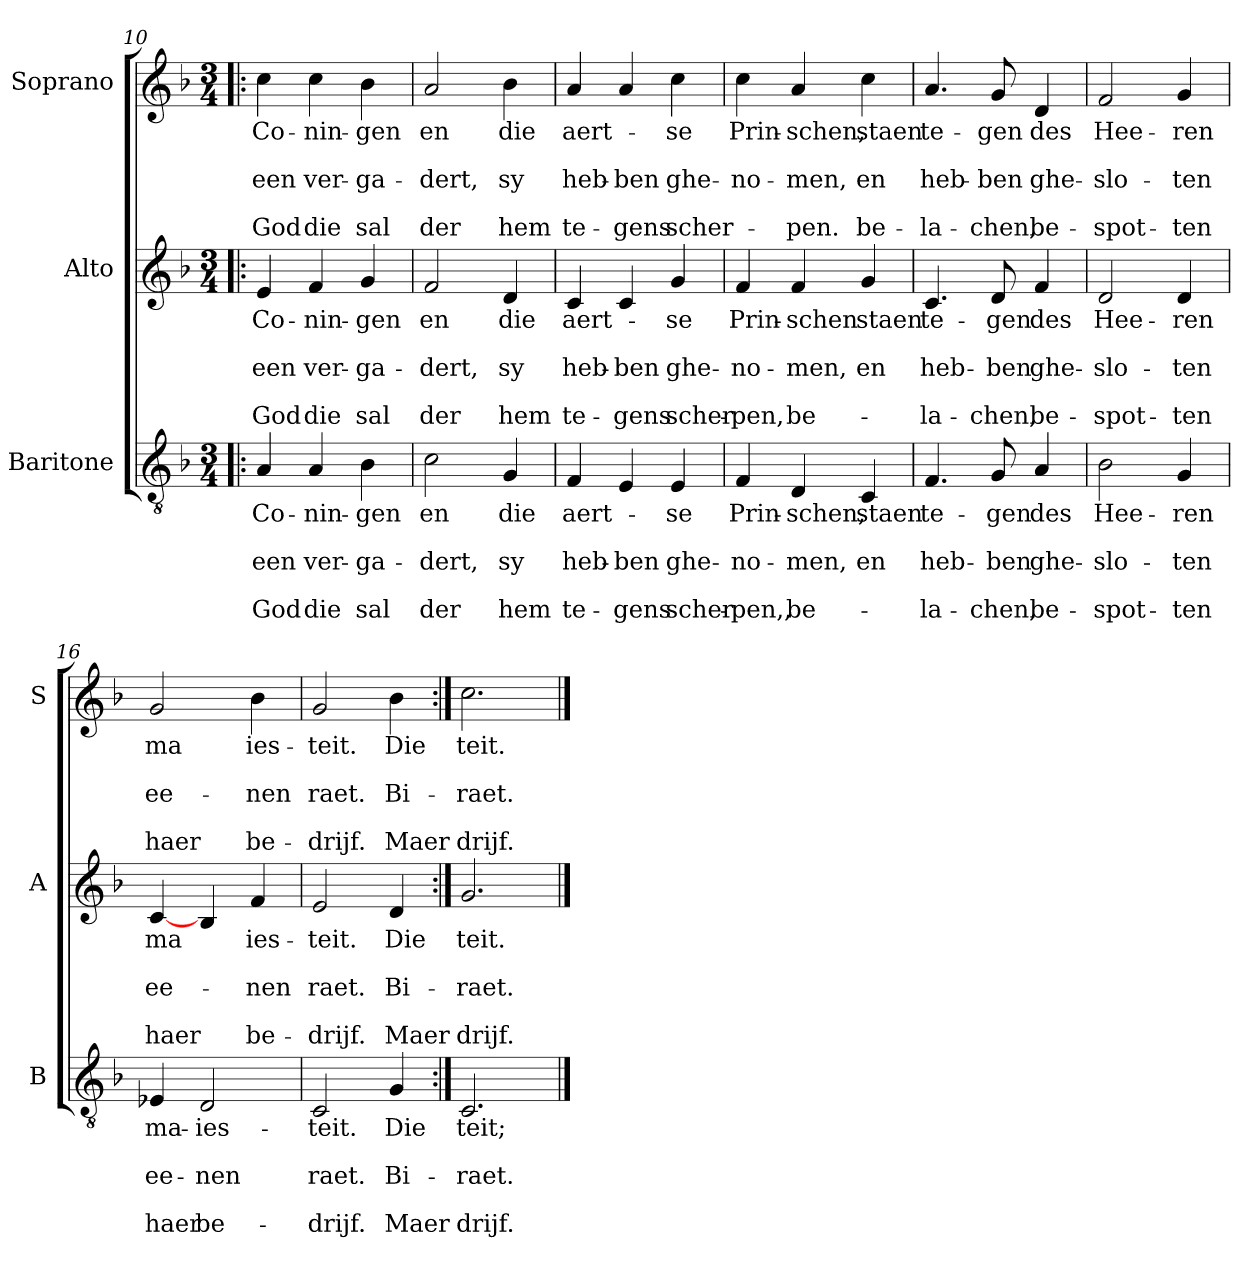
**kern	**text	**text	**text	**text	**text	**kern	**text	**text	**text	**text	**text	**kern	**text	**text	**text	**text	**text
*part3	*part3	*part3	*part3	*part3	*part3	*part2	*part2	*part2	*part2	*part2	*part2	*part1	*part1	*part1	*part1	*part1	*part1
*staff3	*staff3	*staff3	*staff3	*staff3	*staff3	*staff2	*staff2	*staff2	*staff2	*staff2	*staff2	*staff1	*staff1	*staff1	*staff1	*staff1	*staff1
*I"Baritone	*	*	*	*	*	*I"Alto	*	*	*	*	*	*I"Soprano	*	*	*	*	*
*I'B	*	*	*	*	*	*I'A	*	*	*	*	*	*I'S	*	*	*	*	*
!!LO:PB:g=z
*clefGv2	*	*	*	*	*	*clefG2	*	*	*	*	*	*clefG2	*	*	*	*	*
*k[b-]	*	*	*	*	*	*k[b-]	*	*	*	*	*	*k[b-]	*	*	*	*	*
*F:	*	*	*	*	*	*F:	*	*	*	*	*	*F:	*	*	*	*	*
*M3/4	*	*	*	*	*	*M3/4	*	*	*	*	*	*M3/4	*	*	*	*	*
=10!|:	=10!|:	=10!|:	=10!|:	=10!|:	=10!|:	=10!|:	=10!|:	=10!|:	=10!|:	=10!|:	=10!|:	=10!|:	=10!|:	=10!|:	=10!|:	=10!|:	=10!|:
!	!LO:LY:b	!	!LO:LY:b	!	!LO:LY:b	!	!LO:LY:b	!	!LO:LY:b	!	!LO:LY:b	!	!LO:LY:b	!	!LO:LY:b	!	!LO:LY:b
4A/	Co-	.	-een	.	God	4e/	Co-	.	-een	.	God	4cc\	Co-	.	-een	.	God
!	!LO:LY:b	!	!LO:LY:b	!	!LO:LY:b	!	!LO:LY:b	!	!LO:LY:b	!	!LO:LY:b	!	!LO:LY:b	!	!LO:LY:b	!	!LO:LY:b
4A/	-nin-	.	ver-	.	die	4f/	-nin-	.	ver-	.	die	4cc\	-nin-	.	ver-	.	die
!	!LO:LY:b	!	!LO:LY:b	!	!LO:LY:b	!	!LO:LY:b	!	!LO:LY:b	!	!LO:LY:b	!	!LO:LY:b	!	!LO:LY:b	!	!LO:LY:b
4B-\	-gen	.	-ga-	.	sal	4g/	-gen	.	-ga-	.	sal	4b-\	-gen	.	-ga-	.	sal
=11	=11	=11	=11	=11	=11	=11	=11	=11	=11	=11	=11	=11	=11	=11	=11	=11	=11
!	!LO:LY:b	!	!LO:LY:b	!	!LO:LY:b	!	!LO:LY:b	!	!LO:LY:b	!	!LO:LY:b	!	!LO:LY:b	!	!LO:LY:b	!	!LO:LY:b
2c\	en	.	-dert,	.	der	2f/	en	.	-dert,	.	der	2a/	en	.	-dert,	.	der
!	!LO:LY:b	!	!LO:LY:b	!	!LO:LY:b	!	!LO:LY:b	!	!LO:LY:b	!	!LO:LY:b	!	!LO:LY:b	!	!LO:LY:b	!	!LO:LY:b
4G/	die	.	sy	.	hem	4d/	die	.	sy	.	hem	4b-\	die	.	sy	.	hem
=12	=12	=12	=12	=12	=12	=12	=12	=12	=12	=12	=12	=12	=12	=12	=12	=12	=12
!	!LO:LY:b	!	!LO:LY:b	!	!LO:LY:b	!	!LO:LY:b	!	!LO:LY:b	!	!LO:LY:b	!	!LO:LY:b	!	!LO:LY:b	!	!LO:LY:b
4F/	aert-	.	heb-	.	te-	4c/	aert-	.	heb-	.	te-	4a/	aert-	.	heb-	.	te-
!	!	!	!LO:LY:b	!	!LO:LY:b	!	!	!	!LO:LY:b	!	!LO:LY:b	!	!	!	!LO:LY:b	!	!LO:LY:b
4E/	.	.	-ben	.	-gens	4c/	.	.	-ben	.	-gens	4a/	.	.	-ben	.	-gens
!	!LO:LY:b	!	!LO:LY:b	!	!LO:LY:b	!	!LO:LY:b	!	!LO:LY:b	!	!LO:LY:b	!	!LO:LY:b	!	!LO:LY:b	!	!LO:LY:b
4E/	-se	.	ghe-	.	scher-	4g/	-se	.	ghe-	.	scher-	4cc\	-se	.	ghe-	.	scher-
=13	=13	=13	=13	=13	=13	=13	=13	=13	=13	=13	=13	=13	=13	=13	=13	=13	=13
!	!LO:LY:b	!	!LO:LY:b	!	!LO:LY:b	!	!LO:LY:b	!	!LO:LY:b	!	!LO:LY:b	!	!LO:LY:b	!	!LO:LY:b	!	!
4F/	Prin-	.	-no-	.	-pen,,	4f/	Prin-	.	-no-	.	-pen,	4cc\	Prin-	.	-no-	.	.
!	!LO:LY:b	!	!LO:LY:b	!	!LO:LY:b	!	!LO:LY:b	!	!LO:LY:b	!	!LO:LY:b	!	!LO:LY:b	!	!LO:LY:b	!	!LO:LY:b
4D/	-schen,	.	-men,	.	be-	4f/	-schen	.	-men,	.	be-	4a/	-schen,	.	-men,	.	-pen.
!	!LO:LY:b	!	!LO:LY:b	!	!	!	!LO:LY:b	!	!LO:LY:b	!	!	!	!LO:LY:b	!	!LO:LY:b	!	!LO:LY:b
4C/	staen	.	en	.	.	4g/	staen	.	en	.	.	4cc\	staen	.	en	.	be-
=14	=14	=14	=14	=14	=14	=14	=14	=14	=14	=14	=14	=14	=14	=14	=14	=14	=14
!	!LO:LY:b	!	!LO:LY:b	!	!LO:LY:b	!	!LO:LY:b	!	!LO:LY:b	!	!LO:LY:b	!	!LO:LY:b	!	!LO:LY:b	!	!LO:LY:b
4.F/	te-	.	heb-	.	-la-	4.c/	te-	.	heb-	.	-la-	4.a/	te-	.	heb-	.	-la-
!	!LO:LY:b	!	!LO:LY:b	!	!LO:LY:b	!	!LO:LY:b	!	!LO:LY:b	!	!LO:LY:b	!	!LO:LY:b	!	!LO:LY:b	!	!LO:LY:b
8G/	-gen	.	-ben	.	-chen,	8d/	-gen	.	-ben	.	-chen,	8g/	-gen	.	-ben	.	-chen,
!	!LO:LY:b	!	!LO:LY:b	!	!LO:LY:b	!	!LO:LY:b	!	!LO:LY:b	!	!LO:LY:b	!	!LO:LY:b	!	!LO:LY:b	!	!LO:LY:b
4A/	des	.	ghe-	.	be-	4f/	des	.	ghe-	.	be-	4d/	des	.	ghe-	.	be-
!!LO:LB:g=z
=15	=15	=15	=15	=15	=15	=15	=15	=15	=15	=15	=15	=15	=15	=15	=15	=15	=15
!	!LO:LY:b	!	!LO:LY:b	!	!LO:LY:b	!	!LO:LY:b	!	!LO:LY:b	!	!LO:LY:b	!	!LO:LY:b	!	!LO:LY:b	!	!LO:LY:b
2B-\	Hee-	.	-slo-	.	-spot-	2d/	Hee-	.	-slo-	.	-spot-	2f/	Hee-	.	-slo-	.	-spot-
!	!LO:LY:b	!	!LO:LY:b	!	!LO:LY:b	!	!LO:LY:b	!	!LO:LY:b	!	!LO:LY:b	!	!LO:LY:b	!	!LO:LY:b	!	!LO:LY:b
4G/	-ren	.	-ten	.	-ten	4d/	-ren	.	-ten	.	-ten	4g/	-ren	.	-ten	.	-ten
=16	=16	=16	=16	=16	=16	=16	=16	=16	=16	=16	=16	=16	=16	=16	=16	=16	=16
!	!LO:LY:b	!	!LO:LY:b	!	!LO:LY:b	!	!LO:LY:b	!	!LO:LY:b	!	!LO:LY:b	!	!LO:LY:b	!	!LO:LY:b	!	!LO:LY:b
4E-X/	ma-	.	ee-	.	haer	[4c/	ma	.	ee-	.	haer	2g/	ma	.	ee-	.	haer
!	!LO:LY:b	!	!LO:LY:b	!	!LO:LY:b	!	!	!	!	!	!	!	!	!	!	!	!
2D/	-ies-	.	-nen	.	be-	4B-/	.	.	.	.	.	.	.	.	.	.	.
!	!	!	!	!	!	!	!LO:LY:b	!	!LO:LY:b	!	!LO:LY:b	!	!LO:LY:b	!	!LO:LY:b	!	!LO:LY:b
.	.	.	.	.	.	4f/	ies-	.	-nen	.	be-	4b-\	ies-	.	-nen	.	be-
=17	=17	=17	=17	=17	=17	=17	=17	=17	=17	=17	=17	=17	=17	=17	=17	=17	=17
!	!LO:LY:b	!	!LO:LY:b	!	!LO:LY:b	!	!LO:LY:b	!	!LO:LY:b	!	!LO:LY:b	!	!LO:LY:b	!	!LO:LY:b	!	!LO:LY:b
2C/	-teit.	.	raet.	.	-drijf.	2e/	-teit.	.	raet.	.	-drijf.	2g/	-teit.	.	raet.	.	-drijf.
!	!LO:LY:b	!	!LO:LY:b	!	!LO:LY:b	!	!LO:LY:b	!	!LO:LY:b	!	!LO:LY:b	!	!LO:LY:b	!	!LO:LY:b	!	!LO:LY:b
4G/	Die	.	Bi-	.	Maer	4d/	Die	.	Bi-	.	Maer	4b-\	Die	.	Bi-	.	Maer
=18:|!	=18:|!	=18:|!	=18:|!	=18:|!	=18:|!	=18:|!	=18:|!	=18:|!	=18:|!	=18:|!	=18:|!	=18:|!	=18:|!	=18:|!	=18:|!	=18:|!	=18:|!
!	!LO:LY:b	!	!LO:LY:b	!	!LO:LY:b	!	!LO:LY:b	!	!LO:LY:b	!	!LO:LY:b	!	!LO:LY:b	!	!LO:LY:b	!	!LO:LY:b
2.C/	teit;	.	-raet.	.	drijf.	2.g/	teit.	.	-raet.	.	drijf.	2.cc\	teit.	.	-raet.	.	drijf.
==	==	==	==	==	==	==	==	==	==	==	==	==	==	==	==	==	==
*-	*-	*-	*-	*-	*-	*-	*-	*-	*-	*-	*-	*-	*-	*-	*-	*-	*-
